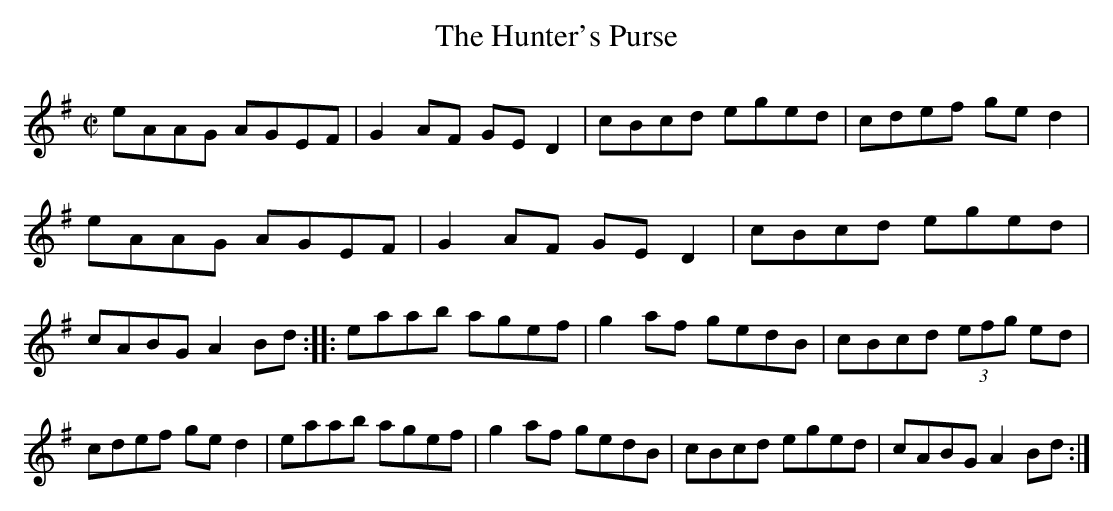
X:1
T:Hunter's Purse, The
M:C|
K:Ador
eAAG AGEF|G2AF GED2|cBcd eged|cdef ged2|\
eAAG AGEF|G2AF GED2|cBcd eged|cABG A2Bd:|\
|:eaab agef|g2af gedB|cBcd (3efg ed|cdef ged2|\
eaab agef|g2af gedB|cBcd eged|cABG A2Bd:|
